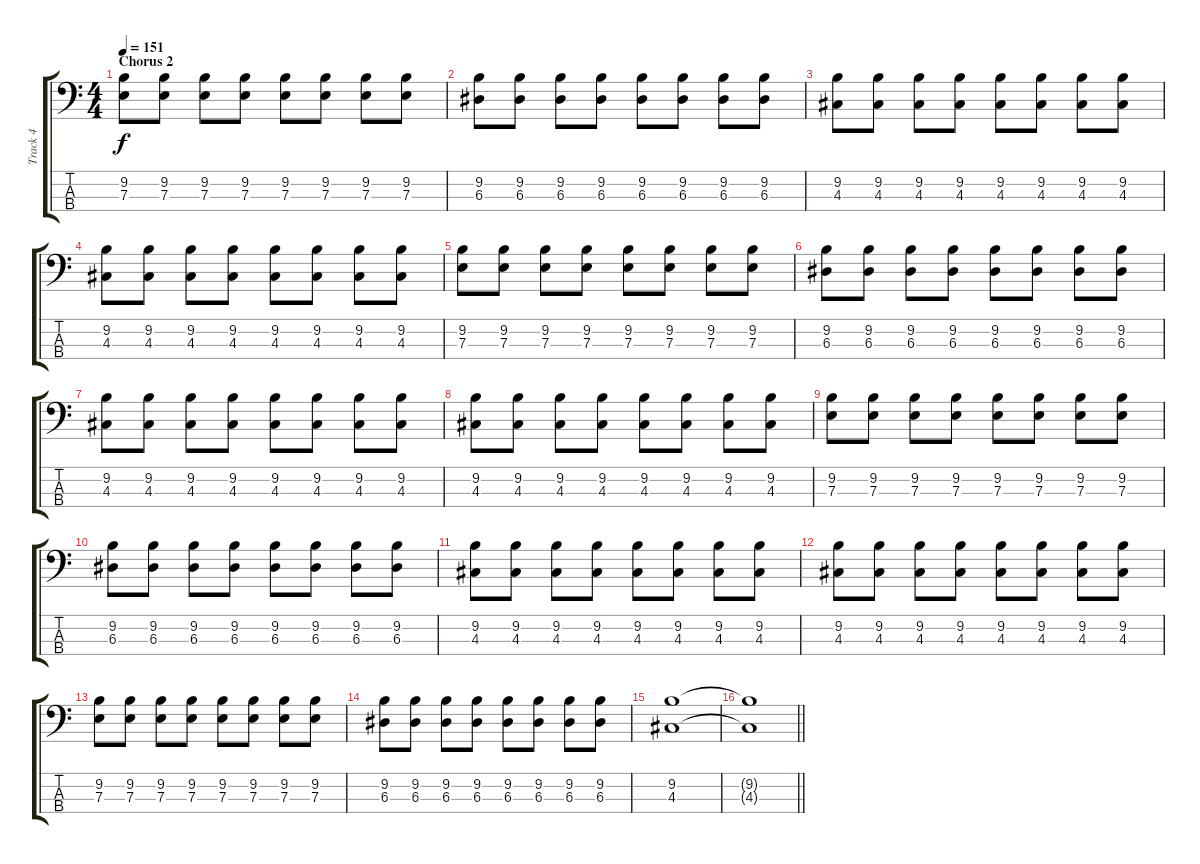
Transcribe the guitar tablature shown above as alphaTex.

\track ("Track 4" "Track 4") {instrument electricbasspick}
\staff {score tabs}
\tuning (G2 D2 A1 E1) {hide}
\ts (4 4)
\section ("" "Chorus 2")
\tempo 151
\clef f4
\ks c
(9.2 7.3).8{dy f} (9.2 7.3).8 (9.2 7.3).8 (9.2 7.3).8 (9.2 7.3).8 (9.2 7.3).8 (9.2 7.3).8 (9.2 7.3).8 |
(9.2 6.3).8 (9.2 6.3).8 (9.2 6.3).8 (9.2 6.3).8 (9.2 6.3).8 (9.2 6.3).8 (9.2 6.3).8 (9.2 6.3).8 |
(9.2 4.3).8 (9.2 4.3).8 (9.2 4.3).8 (9.2 4.3).8 (9.2 4.3).8 (9.2 4.3).8 (9.2 4.3).8 (9.2 4.3).8 |
(9.2 4.3).8 (9.2 4.3).8 (9.2 4.3).8 (9.2 4.3).8 (9.2 4.3).8 (9.2 4.3).8 (9.2 4.3).8 (9.2 4.3).8 |
(9.2 7.3).8 (9.2 7.3).8 (9.2 7.3).8 (9.2 7.3).8 (9.2 7.3).8 (9.2 7.3).8 (9.2 7.3).8 (9.2 7.3).8 |
(9.2 6.3).8 (9.2 6.3).8 (9.2 6.3).8 (9.2 6.3).8 (9.2 6.3).8 (9.2 6.3).8 (9.2 6.3).8 (9.2 6.3).8 |
(9.2 4.3).8 (9.2 4.3).8 (9.2 4.3).8 (9.2 4.3).8 (9.2 4.3).8 (9.2 4.3).8 (9.2 4.3).8 (9.2 4.3).8 |
(9.2 4.3).8 (9.2 4.3).8 (9.2 4.3).8 (9.2 4.3).8 (9.2 4.3).8 (9.2 4.3).8 (9.2 4.3).8 (9.2 4.3).8 |
(9.2 7.3).8 (9.2 7.3).8 (9.2 7.3).8 (9.2 7.3).8 (9.2 7.3).8 (9.2 7.3).8 (9.2 7.3).8 (9.2 7.3).8 |
(9.2 6.3).8 (9.2 6.3).8 (9.2 6.3).8 (9.2 6.3).8 (9.2 6.3).8 (9.2 6.3).8 (9.2 6.3).8 (9.2 6.3).8 |
(9.2 4.3).8 (9.2 4.3).8 (9.2 4.3).8 (9.2 4.3).8 (9.2 4.3).8 (9.2 4.3).8 (9.2 4.3).8 (9.2 4.3).8 |
(9.2 4.3).8 (9.2 4.3).8 (9.2 4.3).8 (9.2 4.3).8 (9.2 4.3).8 (9.2 4.3).8 (9.2 4.3).8 (9.2 4.3).8 |
(9.2 7.3).8 (9.2 7.3).8 (9.2 7.3).8 (9.2 7.3).8 (9.2 7.3).8 (9.2 7.3).8 (9.2 7.3).8 (9.2 7.3).8 |
(9.2 6.3).8 (9.2 6.3).8 (9.2 6.3).8 (9.2 6.3).8 (9.2 6.3).8 (9.2 6.3).8 (9.2 6.3).8 (9.2 6.3).8 |
(9.2 4.3).1 |
\barLineRight lightlight
(9.2{t} 4.3{t}).1
